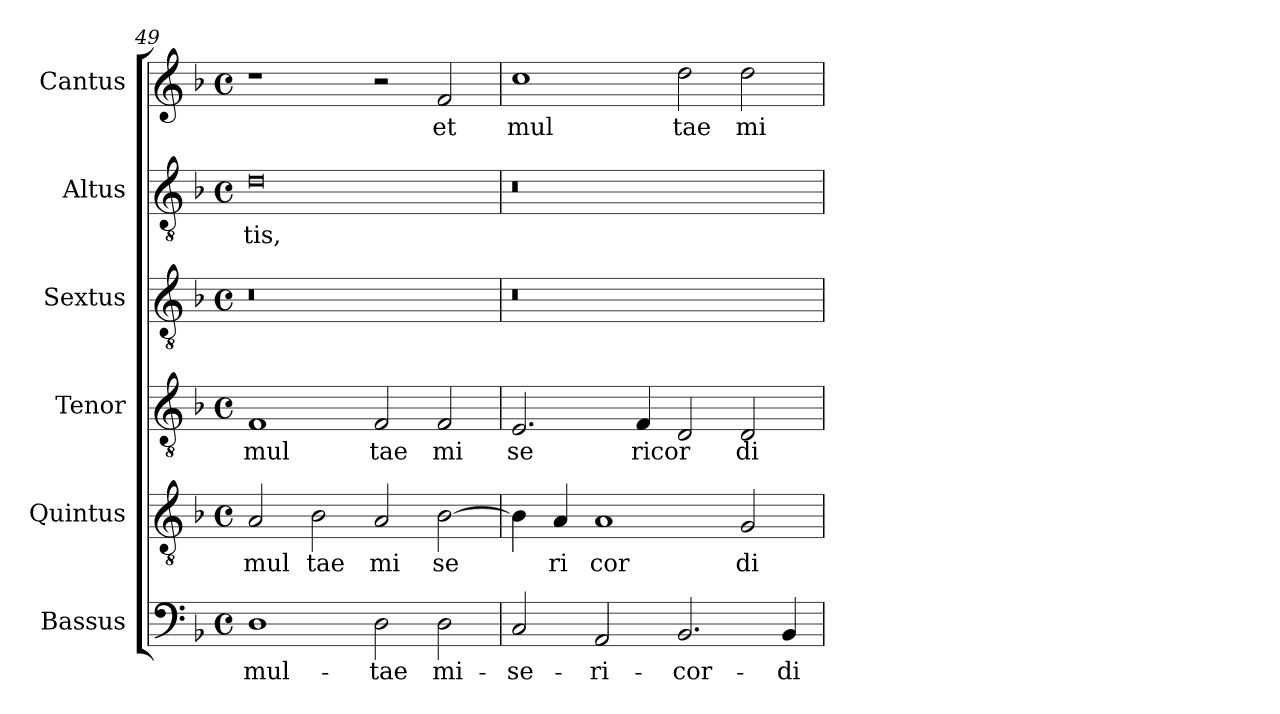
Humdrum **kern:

**kern	**text	**kern	**text	**kern	**text	**kern	**kern	**text	**kern	**text
*part6	*part6	*part5	*part5	*part4	*part4	*part3	*part2	*part2	*part1	*part1
*staff6	*staff6	*staff5	*staff5	*staff4	*staff4	*staff3	*staff2	*staff2	*staff1	*staff1
*I"Bassus	*	*I"Quintus	*	*I"Tenor	*	*I"Sextus	*I"Altus	*	*I"Cantus	*
*clefF4	*	*clefGv2	*	*clefGv2	*	*clefGv2	*clefGv2	*	*clefG2	*
*k[b-]	*	*k[b-]	*	*k[b-]	*	*k[b-]	*k[b-]	*	*k[b-]	*
*F:	*	*F:	*	*F:	*	*F:	*F:	*	*F:	*
*M4/4	*	*M4/4	*	*M4/4	*	*M4/4	*M4/4	*	*M4/4	*
*met(c)	*	*met(c)	*	*met(c)	*	*met(c)	*met(c)	*	*met(c)	*
=49	=49	=49	=49	=49	=49	=49	=49	=49	=49	=49
!	!LO:LY:b:cj	!	!LO:LY:b:cj	!	!LO:LY:b:cj	!	!	!LO:LY:b:cj	!	!
1D	mul-	2A/	mul	1F	mul	0r	0d	-tis,	1r	.
!	!	!	!LO:LY:b:cj	!	!	!	!	!	!	!
.	.	2B-\	tae	.	.	.	.	.	.	.
!	!LO:LY:b:cj	!	!LO:LY:b:cj	!	!LO:LY:b:cj	!	!	!	!	!
2D\	-tae	2A/	mi	2F/	tae	.	.	.	2r	.
!	!LO:LY:b:cj	!	!LO:LY:b:cj	!	!LO:LY:b:cj	!	!	!	!	!LO:LY:b:cj
2D\	mi-	[>2B-\	se	2F/	mi	.	.	.	2f/	et
=50	=50	=50	=50	=50	=50	=50	=50	=50	=50	=50
!	!LO:LY:b:cj	!	!	!	!LO:LY:b:cj	!	!	!	!	!LO:LY:b:cj
2C/	-se-	4B-\]	.	2.E/	se	0r	0r	.	1cc	mul
!	!	!	!LO:LY:b:cj	!	!	!	!	!	!	!
.	.	4A/	ri	.	.	.	.	.	.	.
!	!LO:LY:b:cj	!	!LO:LY:b:cj	!	!	!	!	!	!	!
2AA/	-ri-	1A	cor	.	.	.	.	.	.	.
!	!	!	!	!	!LO:LY:b	!	!	!	!	!
.	.	.	.	4F/	ricor	.	.	.	.	.
!	!LO:LY:b:cj	!	!	!	!	!	!	!	!	!LO:LY:b:cj
2.BB-/	-cor-	.	.	2D/	.	.	.	.	2dd\	tae
!	!	!	!LO:LY:b:cj	!	!LO:LY:b:cj	!	!	!	!	!LO:LY:b:cj
.	.	2G/	di	2D/	di	.	.	.	2dd\	mi
!	!LO:LY:b:cj	!	!	!	!	!	!	!	!	!
4BB-/	-di-	.	.	.	.	.	.	.	.	.
=	=	=	=	=	=	=	=	=	=	=
*-	*-	*-	*-	*-	*-	*-	*-	*-	*-	*-
